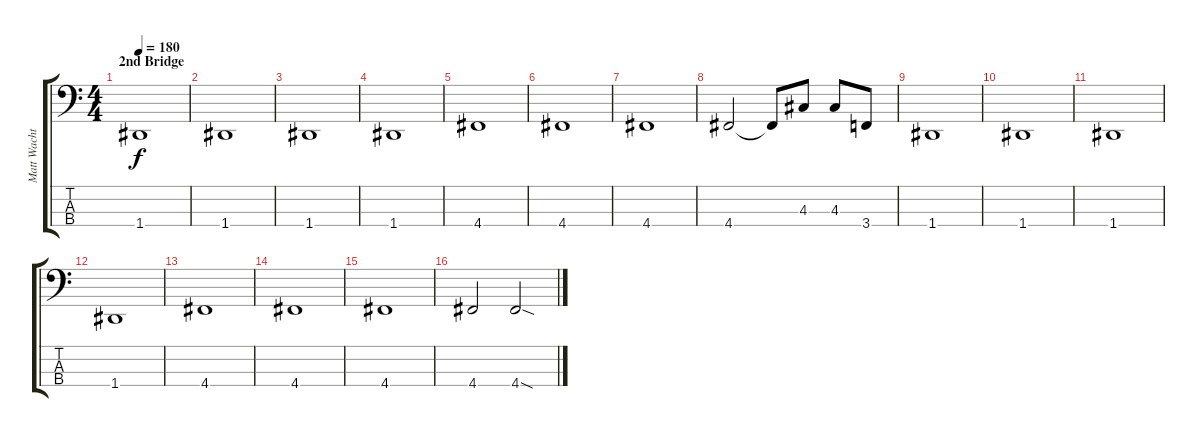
\track ("Matt Wachter [Bass]" "Matt Wacht") {instrument electricbassfinger}
\staff {score tabs}
\tuning (G2 D2 A1 D1) {hide}
\ts (4 4)
\section ("" "2nd Bridge ")
\tempo 180
\clef f4
\ks c
1.4.1{dy f} |
1.4.1 |
1.4.1 |
1.4.1 |
4.4.1 |
4.4.1 |
4.4.1 |
4.4.2 4.4{t}.8 4.3.8 4.3.8 3.4.8 |
1.4.1 |
1.4.1 |
1.4.1 |
1.4.1 |
4.4.1 |
4.4.1 |
4.4.1 |
4.4.2 4.4{sod}.2
